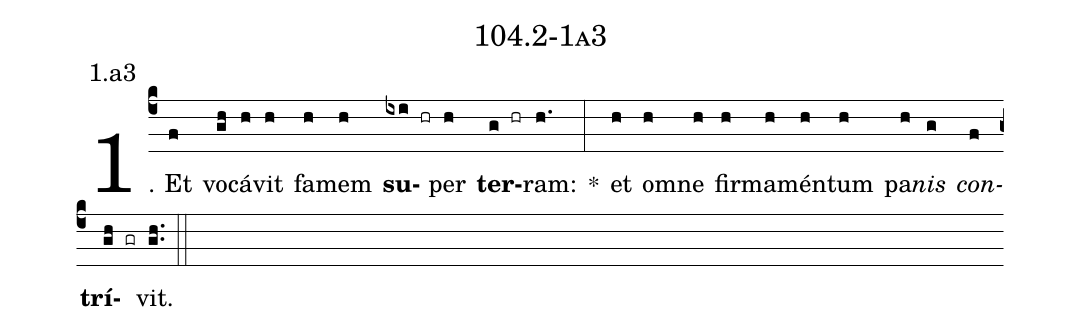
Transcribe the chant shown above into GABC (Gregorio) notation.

name: 104.2-1a3;
annotation: 1.a3;
%%
(c4)1. Et(f) vo(gh)cá(h)vit(h) fa(h)mem(h) <b>su</b>(ixi hr)per(h) <b>ter</b>(g hr)ram:(h.) *(:) et(h) om(h)ne(h) fir(h)ma(h)mén(h)tum(h) pa(h)<i>nis</i>(g) <i>con</i>(f)<b>trí</b>(gh gr)vit.(gh..) (::)


%E(h) u(h) o(g) u(f) a(gh) e.(gh..) (::)
